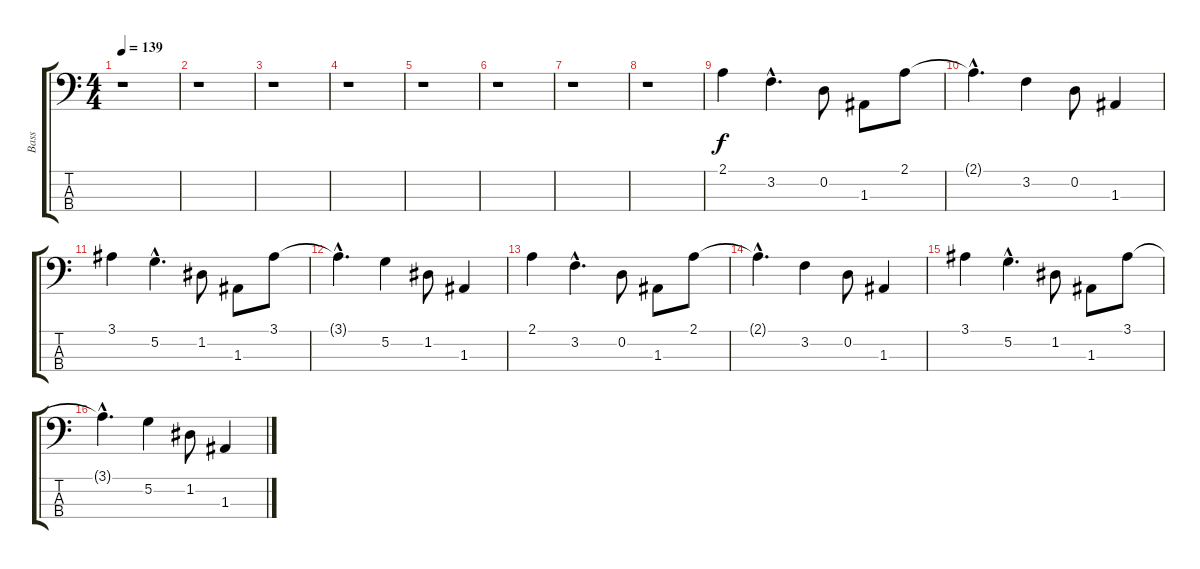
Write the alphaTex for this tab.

\track ("Bass" "Bass") {instrument acousticbass}
\staff {score tabs}
\tuning (G2 D2 A1 E1) {hide}
\ts (4 4)
\tempo 139
\clef f4
\ks c
r.1{dy f instrument acousticbass} |
r.1 |
r.1 |
r.1 |
r.1 |
r.1 |
r.1 |
r.1 |
2.1.4 3.2{hac}.4{d} 0.2.8 1.3.8 2.1.8 |
2.1{hac t}.4{d} 3.2.4 0.2.8 1.3.4 |
3.1.4 5.2{hac}.4{d} 1.2.8 1.3.8 3.1.8 |
3.1{hac t}.4{d} 5.2.4 1.2.8 1.3.4 |
2.1.4 3.2{hac}.4{d} 0.2.8 1.3.8 2.1.8 |
2.1{hac t}.4{d} 3.2.4 0.2.8 1.3.4 |
3.1.4 5.2{hac}.4{d} 1.2.8 1.3.8 3.1.8 |
3.1{hac t}.4{d} 5.2.4 1.2.8 1.3.4
